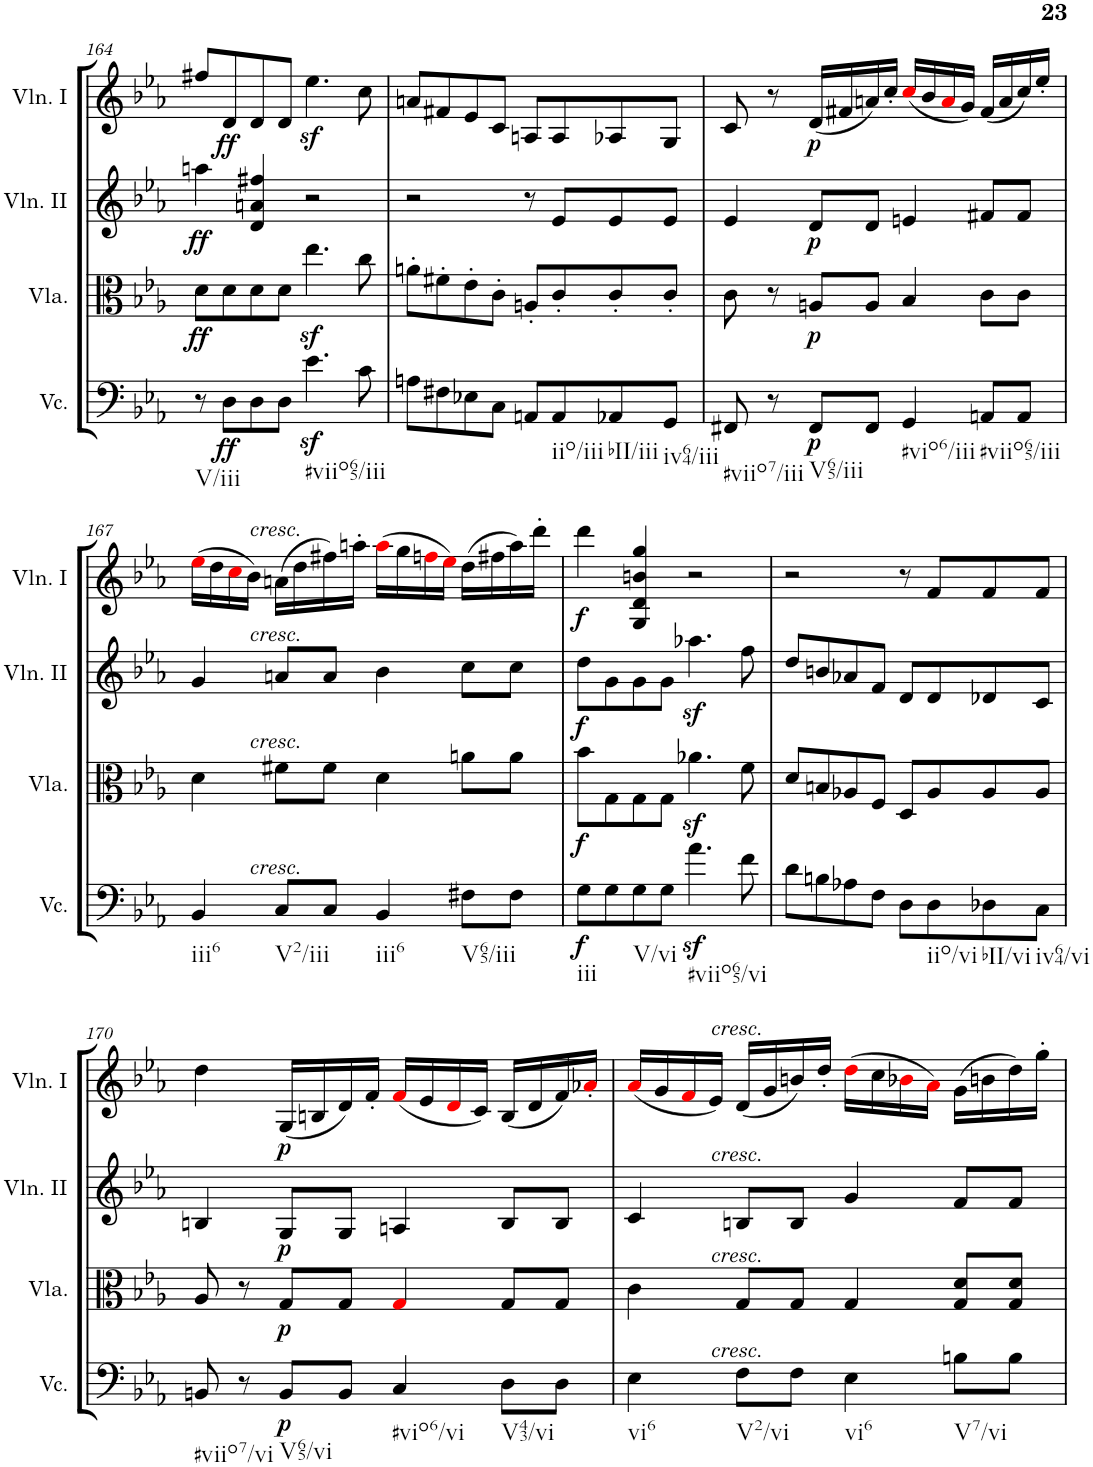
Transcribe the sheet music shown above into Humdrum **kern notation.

**kern	**dynam	**kern	**dynam	**kern	**dynam	**kern	**dynam
*part4	*part4	*part3	*part3	*part2	*part2	*part1	*part1
*staff4	*staff4	*staff3	*staff3	*staff2	*staff2	*staff1	*staff1
*I"Violoncello	*	*I"Viola	*	*I"Violino II	*	*I"Violino I	*
*I'Vc.	*	*I'Vla.	*	*I'Vln. II	*	*I'Vln. I	*
!!LO:PB:g=z
*clefF4	*	*clefC3	*	*clefG2	*	*clefG2	*
*k[b-e-a-]	*	*k[b-e-a-]	*	*k[b-e-a-]	*	*k[b-e-a-]	*
*M4/4	*	*M4/4	*	*M4/4	*	*M4/4	*
*met(c)	*	*met(c)	*	*met(c)	*	*met(c)	*
=164	=164	=164	=164	=164	=164	=164	=164
!LO:TX:b:t=V/iii	!	!	!	!	!	!	!
!	!	!	!LO:DY:b	!	!LO:DY:b	!	!
8r	.	8d\L	ff	4aan\	ff	8ff#X/L	.
!	!LO:DY:b	!	!	!	!	!	!LO:DY:b
8D\L	ff	8d\	.	.	.	8d/	ff
8D\	.	8d\	.	4d/ 4an/ 4ff#X/	.	8d/	.
8D\J	.	8d\J	.	.	.	8d/J	.
!LO:TX:b:t=#viio65/iii	!	!	!	!	!	!	!
4.e-z<\	.	4.ee-z<\	.	2r	.	4.ee-z<\	.
8c\	.	8cc\	.	.	.	8cc\	.
=165	=165	=165	=165	=165	=165	=165	=165
8An\L	.	8an'\L	.	2r	.	8an/L	.
8F#X\	.	8f#X'\	.	.	.	8f#X/	.
8E-X\	.	8e-'\	.	.	.	8e-/	.
8C\J	.	8c'\J	.	.	.	8c/J	.
8AAn/L	.	8An'/L	.	8r	.	8An/L	.
!LO:TX:b:t=iio/iii	!	!	!	!	!	!	!
8AA/	.	8c'/	.	8e-/L	.	8A/	.
!LO:TX:b:t=bII/iii	!	!	!	!	!	!	!
8AA-X/	.	8c'/	.	8e-/	.	8A-X/	.
!LO:TX:b:t=iv64/iii	!	!	!	!	!	!	!
8GG/J	.	8c'/J	.	8e-/J	.	8G/J	.
=166	=166	=166	=166	=166	=166	=166	=166
!LO:TX:b:t=#viio7/iii	!	!	!	!	!	!	!
8FF#X/	.	8c\	.	4e-/	.	8c/	.
8r	.	8r	.	.	.	8r	.
!LO:TX:b:t=V65/iii	!	!	!	!	!	!	!
!	!LO:DY:b	!	!LO:DY:b	!	!LO:DY:b	!	!LO:DY:b
8FF#/L	p	8An/L	p	8d/L	p	(16d/LL	p
.	.	.	.	.	.	16f#X/	.
8FF#/J	.	8A/J	.	8d/J	.	16an/)	.
.	.	.	.	.	.	16cc'/JJ	.
!LO:TX:b:t=#vio6/iii	!	!	!	!	!	!	!
4GG/	.	4B-/	.	4en/	.	(16cci/LL	.
.	.	.	.	.	.	16b-/	.
.	.	.	.	.	.	16ai/	.
.	.	.	.	.	.	16g/JJ)	.
!LO:TX:b:t=#viio65/iii	!	!	!	!	!	!	!
8AAn/L	.	8c\L	.	8f#X/L	.	(16f#/LL	.
.	.	.	.	.	.	16a/	.
8AA/J	.	8c\J	.	8f#/J	.	16cc/)	.
.	.	.	.	.	.	16ee-'/JJ	.
!!LO:LB:g=z
=167	=167	=167	=167	=167	=167	=167	=167
!LO:TX:b:t=iii6	!	!	!	!	!	!	!
4BB-/	.	4d\	.	4g/	.	(16ee-i\LL	.
.	.	.	.	.	.	16dd\	.
.	.	.	.	.	.	16cci\	.
.	.	.	.	.	.	16b-\JJ)	.
!	!	!	!	!	!	!LO:TX:a:i:t=cresc.	!
!	!	!	!	!LO:TX:a:i:t=cresc.	!	!	!
!	!	!LO:TX:a:i:t=cresc.	!	!	!	!	!
!LO:TX:a:i:t=cresc.	!	!	!	!	!	!	!
!LO:TX:b:t=V2/iii	!	!	!	!	!	!	!
8C/L	.	8f#X\L	.	8an/L	.	(16an\LL	.
.	.	.	.	.	.	16dd\	.
8C/J	.	8f#\J	.	8a/J	.	16ff#X\)	.
.	.	.	.	.	.	16aan'\JJ	.
!LO:TX:b:t=iii6	!	!	!	!	!	!	!
4BB-/	.	4d\	.	4b-\	.	(16aai\LL	.
.	.	.	.	.	.	16gg\	.
.	.	.	.	.	.	16ffni\	.
.	.	.	.	.	.	16ee-i\JJ)	.
!LO:TX:b:t=V65/iii	!	!	!	!	!	!	!
8F#X\L	.	8an\L	.	8cc\L	.	(16dd\LL	.
.	.	.	.	.	.	16ff#X\	.
8F#\J	.	8a\J	.	8cc\J	.	16aa\)	.
.	.	.	.	.	.	16ddd'\JJ	.
=168	=168	=168	=168	=168	=168	=168	=168
!LO:TX:b:t=iii	!	!	!	!	!	!	!
!	!LO:DY:b	!	!LO:DY:b	!	!LO:DY:b	!	!LO:DY:b
8G\L	f	8b-\L	f	8dd\L	f	4ddd\	f
8G\	.	8G\	.	8g\	.	.	.
!LO:TX:b:t=V/vi	!	!	!	!	!	!	!
8G\	.	8G\	.	8g\	.	4G/ 4d/ 4bn/ 4gg/	.
8G\J	.	8G\J	.	8g\J	.	.	.
!LO:TX:b:t=#viio65/vi	!	!	!	!	!	!	!
4.a-z<\	.	4.a-Xz<\	.	4.aa-Xz<\	.	2r	.
8f\	.	8f\	.	8ff\	.	.	.
=169	=169	=169	=169	=169	=169	=169	=169
8d\L	.	8d/L	.	8dd/L	.	2r	.
8Bn\	.	8Bn/	.	8bn/	.	.	.
8A-X\	.	8A-X/	.	8a-X/	.	.	.
8F\J	.	8F/J	.	8f/J	.	.	.
8D\L	.	8D/L	.	8d/L	.	8r	.
!LO:TX:b:t=iio/vi	!	!	!	!	!	!	!
8D\	.	8A-/	.	8d/	.	8f/L	.
!LO:TX:b:t=bII/vi	!	!	!	!	!	!	!
8D-X\	.	8A-/	.	8d-X/	.	8f/	.
!LO:TX:b:t=iv64/vi	!	!	!	!	!	!	!
8C\J	.	8A-/J	.	8c/J	.	8f/J	.
!!LO:LB:g=z
=170	=170	=170	=170	=170	=170	=170	=170
!LO:TX:b:t=#viio7/vi	!	!	!	!	!	!	!
8BBn/	.	8A-/	.	4Bn/	.	4dd\	.
8r	.	8r	.	.	.	.	.
!LO:TX:b:t=V65/vi	!	!	!	!	!	!	!
!	!LO:DY:b	!	!LO:DY:b	!	!LO:DY:b	!	!LO:DY:b
8BB/L	p	8G/L	p	8G/L	p	(16G/LL	p
.	.	.	.	.	.	16Bn/	.
8BB/J	.	8G/J	.	8G/J	.	16d/)	.
.	.	.	.	.	.	16f'/JJ	.
!LO:TX:b:t=#vio6/vi	!	!	!	!	!	!	!
4C/	.	4Gi/	.	4An/	.	(16fi/LL	.
.	.	.	.	.	.	16e-/	.
.	.	.	.	.	.	16di/	.
.	.	.	.	.	.	16c/JJ)	.
!LO:TX:b:t=V43/vi	!	!	!	!	!	!	!
8D\L	.	8G/L	.	8B/L	.	(16B/LL	.
.	.	.	.	.	.	16d/	.
8D\J	.	8G/J	.	8B/J	.	16f/)	.
.	.	.	.	.	.	16a-X'i/JJ	.
=171	=171	=171	=171	=171	=171	=171	=171
!LO:TX:b:t=vi6	!	!	!	!	!	!	!
4E-\	.	4c\	.	4c/	.	(16a-i/LL	.
.	.	.	.	.	.	16g/	.
.	.	.	.	.	.	16fi/	.
.	.	.	.	.	.	16e-/JJ)	.
!	!	!	!	!	!	!LO:TX:a:i:t=cresc.	!
!	!	!	!	!LO:TX:a:i:t=cresc.	!	!	!
!	!	!LO:TX:a:i:t=cresc.	!	!	!	!	!
!LO:TX:a:i:t=cresc.	!	!	!	!	!	!	!
!LO:TX:b:t=V2/vi	!	!	!	!	!	!	!
8F\L	.	8G/L	.	8Bn/L	.	(16d/LL	.
.	.	.	.	.	.	16g/	.
8F\J	.	8G/J	.	8B/J	.	16bn/)	.
.	.	.	.	.	.	16dd'/JJ	.
!LO:TX:b:t=vi6	!	!	!	!	!	!	!
4E-\	.	4G/	.	4g/	.	(16ddi\LL	.
.	.	.	.	.	.	16cc\	.
.	.	.	.	.	.	16b-Xi\	.
.	.	.	.	.	.	16a-i\JJ)	.
!LO:TX:b:t=V7/vi	!	!	!	!	!	!	!
8Bn\L	.	8G/ 8d/L	.	8f/L	.	(16g\LL	.
.	.	.	.	.	.	16bn\	.
8B\J	.	8G/ 8d/J	.	8f/J	.	16dd\)	.
.	.	.	.	.	.	16gg'\JJ	.
=	=	=	=	=	=	=	=
*-	*-	*-	*-	*-	*-	*-	*-
